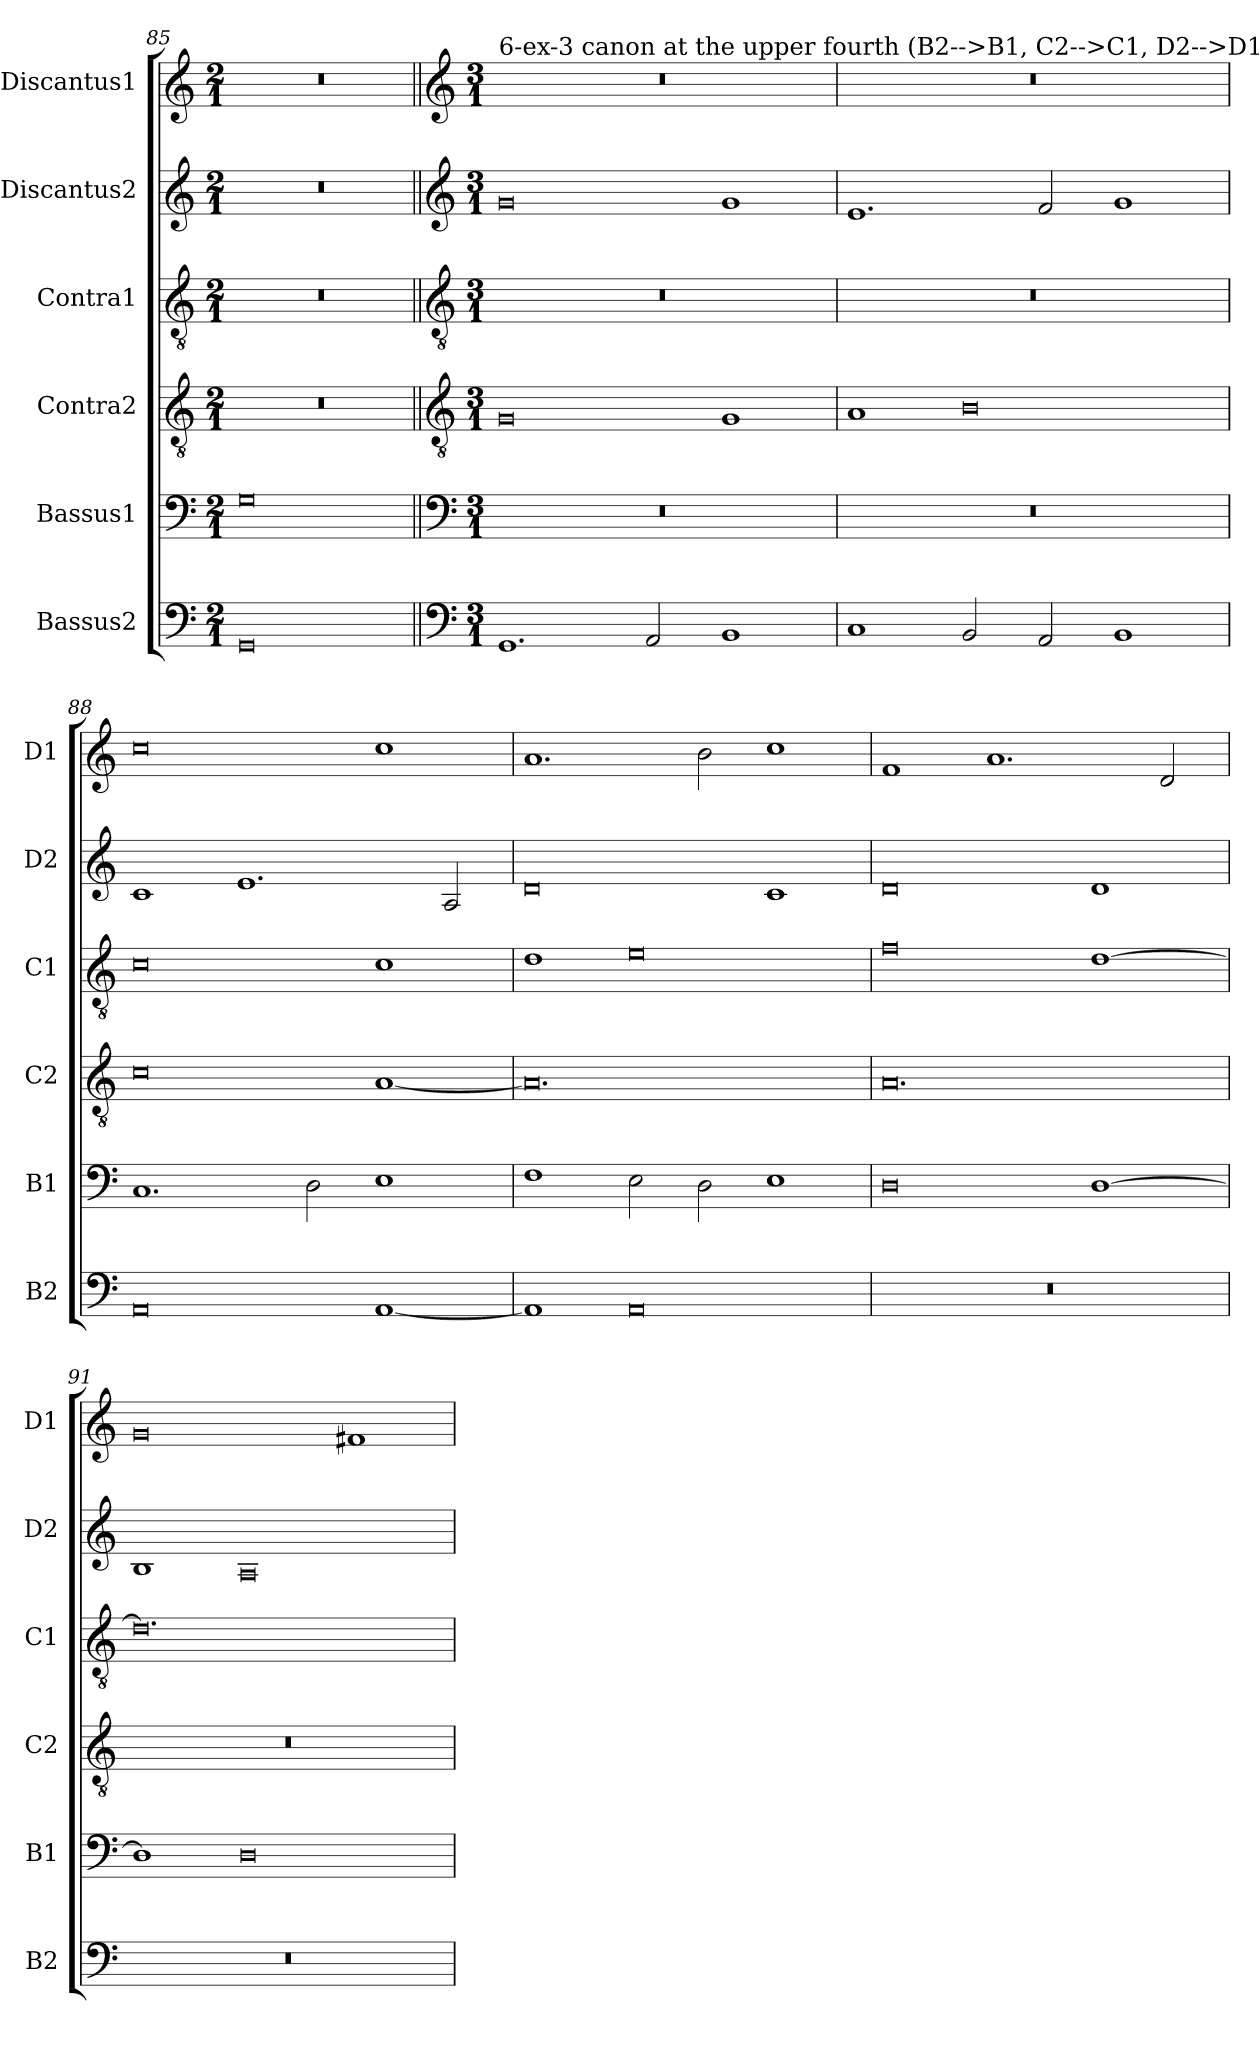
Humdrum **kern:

**kern	**kern	**kern	**kern	**kern	**kern
*part6	*part5	*part4	*part3	*part2	*part1
*staff6	*staff5	*staff4	*staff3	*staff2	*staff1
*I"Bassus2	*I"Bassus1	*I"Contra2	*I"Contra1	*I"Discantus2	*I"Discantus1
*I'B2	*I'B1	*I'C2	*I'C1	*I'D2	*I'D1
*clefF4	*clefF4	*clefGv2	*clefGv2	*clefG2	*clefG2
*k[]	*k[]	*k[]	*k[]	*k[]	*k[]
*M2/1	*M2/1	*M2/1	*M2/1	*M2/1	*M2/1
=85	=85	=85	=85	=85	=85
0GG	0G	0r	0r	0r	0r
!!LO:LB:g=z
=86||	=86||	=86||	=86||	=86||	=86||
*clefF4	*clefF4	*clefGv2	*clefGv2	*clefG2	*clefG2
*k[]	*k[]	*k[]	*k[]	*k[]	*k[]
*M3/1	*M3/1	*M3/1	*M3/1	*M3/1	*M3/1
!	!	!	!	!	!LO:TX:a:t=6-ex-3 canon at the upper fourth (B2-->B1, C2-->C1, D2-->D1)
1.GG	0.r	0G	0.r	0g	0.r
2AA/	.	.	.	.	.
1BB	.	1G	.	1g	.
=87	=87	=87	=87	=87	=87
1C	0.r	1A	0.r	1.e	0.r
2BB/	.	0B	.	.	.
2AA/	.	.	.	2f/	.
1BB	.	.	.	1g	.
=88	=88	=88	=88	=88	=88
0AA	1.C	0c	0c	1c	0cc
.	.	.	.	1.e	.
.	2D\	.	.	.	.
[1AA	1E	[1A	1c	.	1cc
.	.	.	.	2A/	.
=89	=89	=89	=89	=89	=89
1AA]	1F	0.A]	1d	0d	1.a
0AA	2E\	.	0e	.	.
.	2D\	.	.	.	2b\
.	1E	.	.	1c	1cc
=90	=90	=90	=90	=90	=90
0.r	0D	0.A	0f	0d	1f
.	.	.	.	.	1.a
.	[1D	.	[1d	1d	.
.	.	.	.	.	2d/
=91	=91	=91	=91	=91	=91
0.r	1D]	0.r	0.d]	1B	0g
.	0D	.	.	0A	.
.	.	.	.	.	1f#X
=	=	=	=	=	=
*-	*-	*-	*-	*-	*-
